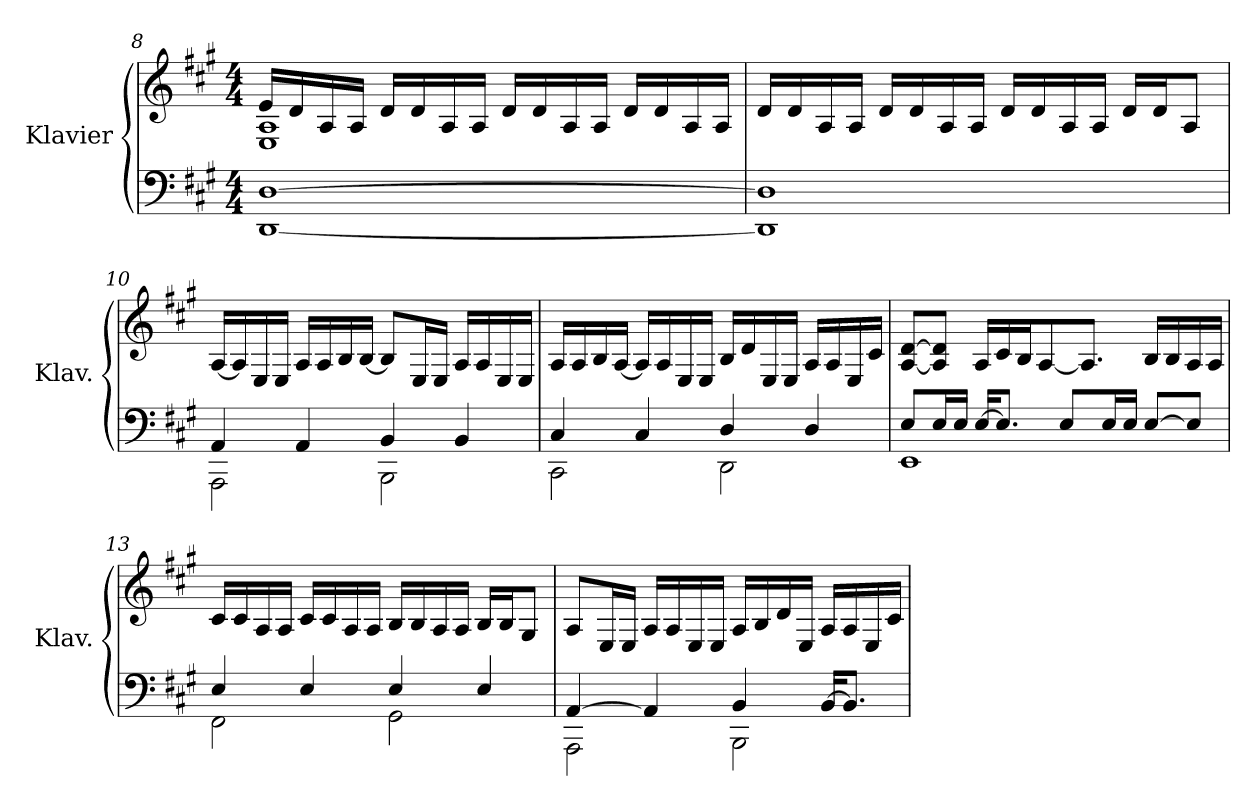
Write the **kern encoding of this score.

**kern	**kern
*part1	*part1
*staff2	*staff1
*I"Klavier	*
*I'Klav.	*
*clefF4	*clefG2
*k[f#c#g#]	*k[f#c#g#]
*M4/4	*M4/4
=8	=8
*	*^
*	*	*^
[1DD [1D	16e/LL	1A	1E
.	16d/	.	.
.	16A/	.	.
.	16A/JJ	.	.
.	16d/LL	.	.
.	16d/	.	.
.	16A/	.	.
.	16A/JJ	.	.
.	16d/LL	.	.
.	16d/	.	.
.	16A/	.	.
.	16A/JJ	.	.
.	16d/LL	.	.
.	16d/	.	.
.	16A/	.	.
.	16A/JJ	.	.
*	*v	*v	*v
!!LO:LB:g=z
=9	=9
1DD] 1D]	16d/LL
.	16d/
.	16A/
.	16A/JJ
.	16d/LL
.	16d/
.	16A/
.	16A/JJ
.	16d/LL
.	16d/
.	16A/
.	16A/JJ
.	16d/LL
.	16d/J
.	8A/J
=10	=10
*^	*
4AA/	2AAA\	[16A/LL
.	.	16A/]
.	.	16E/
.	.	16E/JJ
4AA/	.	16A/LL
.	.	16A/
.	.	16B/
.	.	[16B/JJ
4BB/	2BBB\	8B/L]
.	.	16E/L
.	.	16E/JJ
4BB/	.	16A/LL
.	.	16A/
.	.	16E/
.	.	16E/JJ
!!LO:PB:g=z
=11	=11	=11
4C#/	2CC#\	16A/LL
.	.	16A/
.	.	16B/
.	.	[16A/JJ
4C#/	.	16A/LL]
.	.	16A/
.	.	16E/
.	.	16E/JJ
4D/	2DD\	16B/LL
.	.	16d/
.	.	16E/
.	.	16E/JJ
4D/	.	16A/LL
.	.	16A/
.	.	16E/
.	.	16c#/JJ
=12	=12	=12
8E/L	1EE	[8A/ [8d/L
16E/L	.	8A/] 8d/]J
16E/JJ	.	.
[16E/KL	.	16A/LL
8.E/J]	.	16c#/
.	.	16B/J
.	.	[8A/
8E/L	.	.
.	.	8.A/J]
16E/L	.	.
16E/JJ	.	.
[8E/L	.	16B/LL
.	.	16B/
8E/J]	.	16A/
.	.	16A/JJ
!!LO:LB:g=z
=13	=13	=13
4E/	2FF#\	16c#/LL
.	.	16c#/
.	.	16A/
.	.	16A/JJ
4E/	.	16c#/LL
.	.	16c#/
.	.	16A/
.	.	16A/JJ
4E/	2GG#\	16B/LL
.	.	16B/
.	.	16A/
.	.	16A/JJ
4E/	.	16B/LL
.	.	16B/J
.	.	8G#/J
=14	=14	=14
[4AA/	2AAA\	8A/L
.	.	16E/L
.	.	16E/JJ
4AA/]	.	16A/LL
.	.	16A/
.	.	16E/
.	.	16E/JJ
4BB/	2BBB\	16A/LL
.	.	16B/
.	.	16d/
.	.	16E/JJ
[16BB/KL	.	16A/LL
8.BB/J]	.	16A/
.	.	16E/
.	.	16c#/JJ
*v	*v	*
=	=
*-	*-
